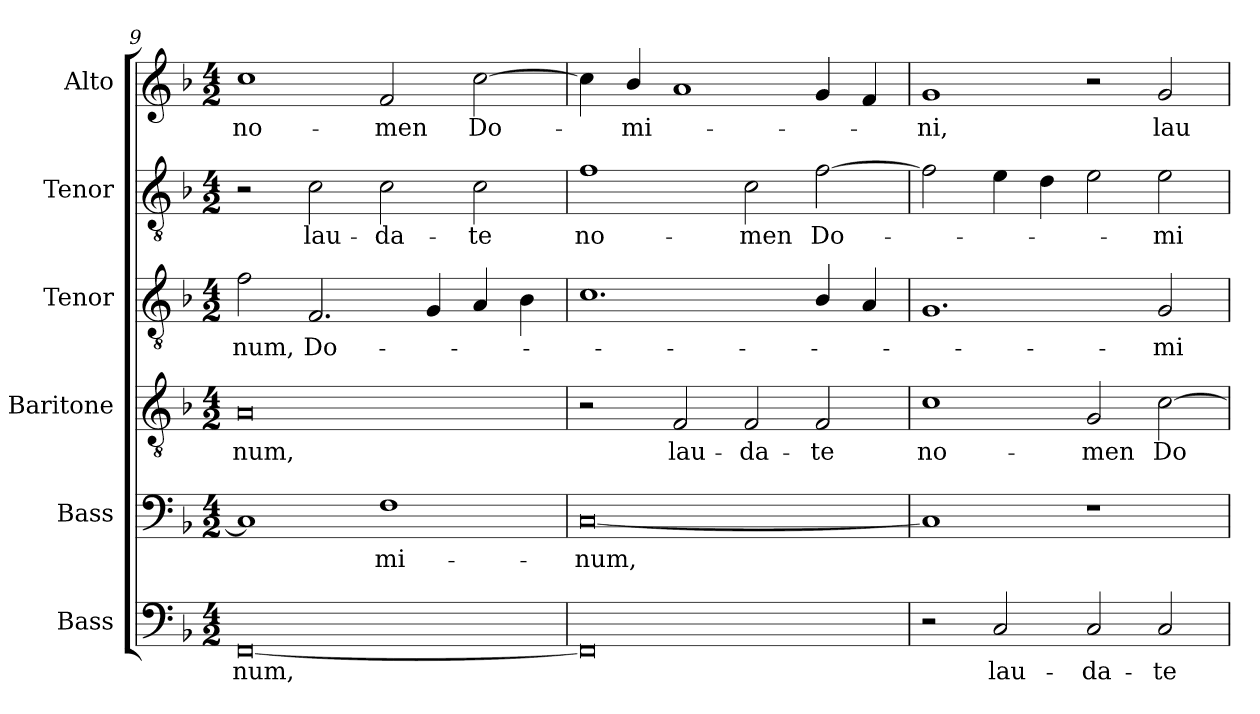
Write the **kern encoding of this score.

**kern	**text	**kern	**text	**kern	**text	**kern	**text	**kern	**text	**kern	**text
*part6	*part6	*part5	*part5	*part4	*part4	*part3	*part3	*part2	*part2	*part1	*part1
*staff6	*staff6	*staff5	*staff5	*staff4	*staff4	*staff3	*staff3	*staff2	*staff2	*staff1	*staff1
*I"Bass	*	*I"Bass	*	*I"Baritone	*	*I"Tenor	*	*I"Tenor	*	*I"Alto	*
*I'B.	*	*I'B.	*	*I'T.	*	*I'T.	*	*I'T.	*	*I'A.	*
*clefF4	*	*clefF4	*	*clefGv2	*	*clefGv2	*	*clefGv2	*	*clefG2	*
*	*	*	*	*ITrd7c12	*	*ITrd7c12	*	*ITrd7c12	*	*	*
*k[b-]	*	*k[b-]	*	*k[b-]	*	*k[b-]	*	*k[b-]	*	*k[b-]	*
*F:	*	*F:	*	*F:	*	*F:	*	*F:	*	*F:	*
*M4/2	*	*M4/2	*	*M4/2	*	*M4/2	*	*M4/2	*	*M4/2	*
=9	=9	=9	=9	=9	=9	=9	=9	=9	=9	=9	=9
!	!LO:LY:b:color=#000000	!	!	!	!	!	!	!	!	!	!
!	!	!	!	!	!LO:LY:b:color=#000000	!	!	!	!	!	!
!	!	!	!	!	!	!	!LO:LY:b:color=#000000	!	!	!	!
!	!	!	!	!	!	!	!	!	!	!	!LO:LY:b:color=#000000
[0FFi	-num,	1Ci]	.	0AAi	-num,	2Fi\	-num,	2r	.	1cci	no-
!	!	!	!	!	!	!	!LO:LY:b:color=#000000	!	!	!	!
!	!	!	!	!	!	!	!	!	!LO:LY:b:color=#000000	!	!
.	.	.	.	.	.	2.FFi/	Do-	2Ci\	lau-	.	.
!	!	!	!LO:LY:b:color=#000000	!	!	!	!	!	!	!	!
!	!	!	!	!	!	!	!	!	!LO:LY:b:color=#000000	!	!
!	!	!	!	!	!	!	!	!	!	!	!LO:LY:b:color=#000000
.	.	1Fi	-mi-	.	.	.	.	2Ci\	-da-	2fi/	-men
.	.	.	.	.	.	4GGi/	.	.	.	.	.
!	!	!	!	!	!	!	!	!	!LO:LY:b:color=#000000	!	!
!	!	!	!	!	!	!	!	!	!	!	!LO:LY:b:color=#000000
.	.	.	.	.	.	4AAi/	.	2Ci\	-te	[2cci\	Do-
.	.	.	.	.	.	4BB-i\	.	.	.	.	.
!!LO:PB:g=z
=10	=10	=10	=10	=10	=10	=10	=10	=10	=10	=10	=10
!	!	!	!LO:LY:b:color=#000000	!	!	!	!	!	!	!	!
!	!	!	!	!	!	!	!	!	!LO:LY:b:color=#000000	!	!
0FFi]	.	[0Ci	-num,	2r	.	1.Ci	.	1Fi	no-	4cci\]	.
!	!	!	!	!	!	!	!	!	!	!	!LO:LY:b:color=#000000
.	.	.	.	.	.	.	.	.	.	4b-i/	-mi-
!	!	!	!	!	!LO:LY:b:color=#000000	!	!	!	!	!	!
.	.	.	.	2FFi/	lau-	.	.	.	.	1ai	.
!	!	!	!	!	!LO:LY:b:color=#000000	!	!	!	!	!	!
!	!	!	!	!	!	!	!	!	!LO:LY:b:color=#000000	!	!
.	.	.	.	2FFi/	-da-	.	.	2Ci\	-men	.	.
!	!	!	!	!	!LO:LY:b:color=#000000	!	!	!	!	!	!
!	!	!	!	!	!	!	!	!	!LO:LY:b:color=#000000	!	!
.	.	.	.	2FFi/	-te	4BB-i/	.	[2Fi\	Do-	4gi/	.
.	.	.	.	.	.	4AAi/	.	.	.	4fi/	.
=11	=11	=11	=11	=11	=11	=11	=11	=11	=11	=11	=11
!	!	!	!	!	!LO:LY:b:color=#000000	!	!	!	!	!	!
!	!	!	!	!	!	!	!	!	!	!	!LO:LY:b:color=#000000
2r	.	1Ci]	.	1Ci	no-	1.GGi	.	2Fi\]	.	1gi	-ni,
!	!LO:LY:b:color=#000000	!	!	!	!	!	!	!	!	!	!
2Ci/	lau-	.	.	.	.	.	.	4Ei\	.	.	.
.	.	.	.	.	.	.	.	4Di\	.	.	.
!	!LO:LY:b:color=#000000	!	!	!	!	!	!	!	!	!	!
!	!	!	!	!	!LO:LY:b:color=#000000	!	!	!	!	!	!
2Ci/	-da-	1r	.	2GGi/	-men	.	.	2Ei\	.	2r	.
!	!LO:LY:b:color=#000000	!	!	!	!	!	!	!	!	!	!
!	!	!	!	!	!LO:LY:b:color=#000000	!	!	!	!	!	!
!	!	!	!	!	!	!	!LO:LY:b:color=#000000	!	!	!	!
!	!	!	!	!	!	!	!	!	!LO:LY:b:color=#000000	!	!
!	!	!	!	!	!	!	!	!	!	!	!LO:LY:b:color=#000000
2Ci/	-te	.	.	[2Ci\	Do-	2GGi/	-mi-	2Ei\	-mi-	2gi/	lau-
=	=	=	=	=	=	=	=	=	=	=	=
*-	*-	*-	*-	*-	*-	*-	*-	*-	*-	*-	*-
